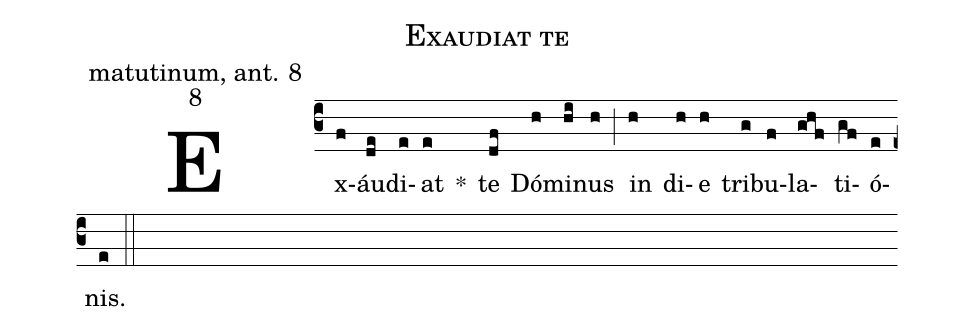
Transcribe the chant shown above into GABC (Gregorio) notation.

name: Exaudiat te;
office-part: matutinum, ant. 8;
mode: 8;
%%
(c3)
Ex(f)áu(de)di(e)at(e) *() te(df) Dó(h)mi(hi)nus(h) (;)
in(h) di(h)e(h) tri(g)bu(f)la(ghf)ti(gf)ó(e)nis.(e) (::)
